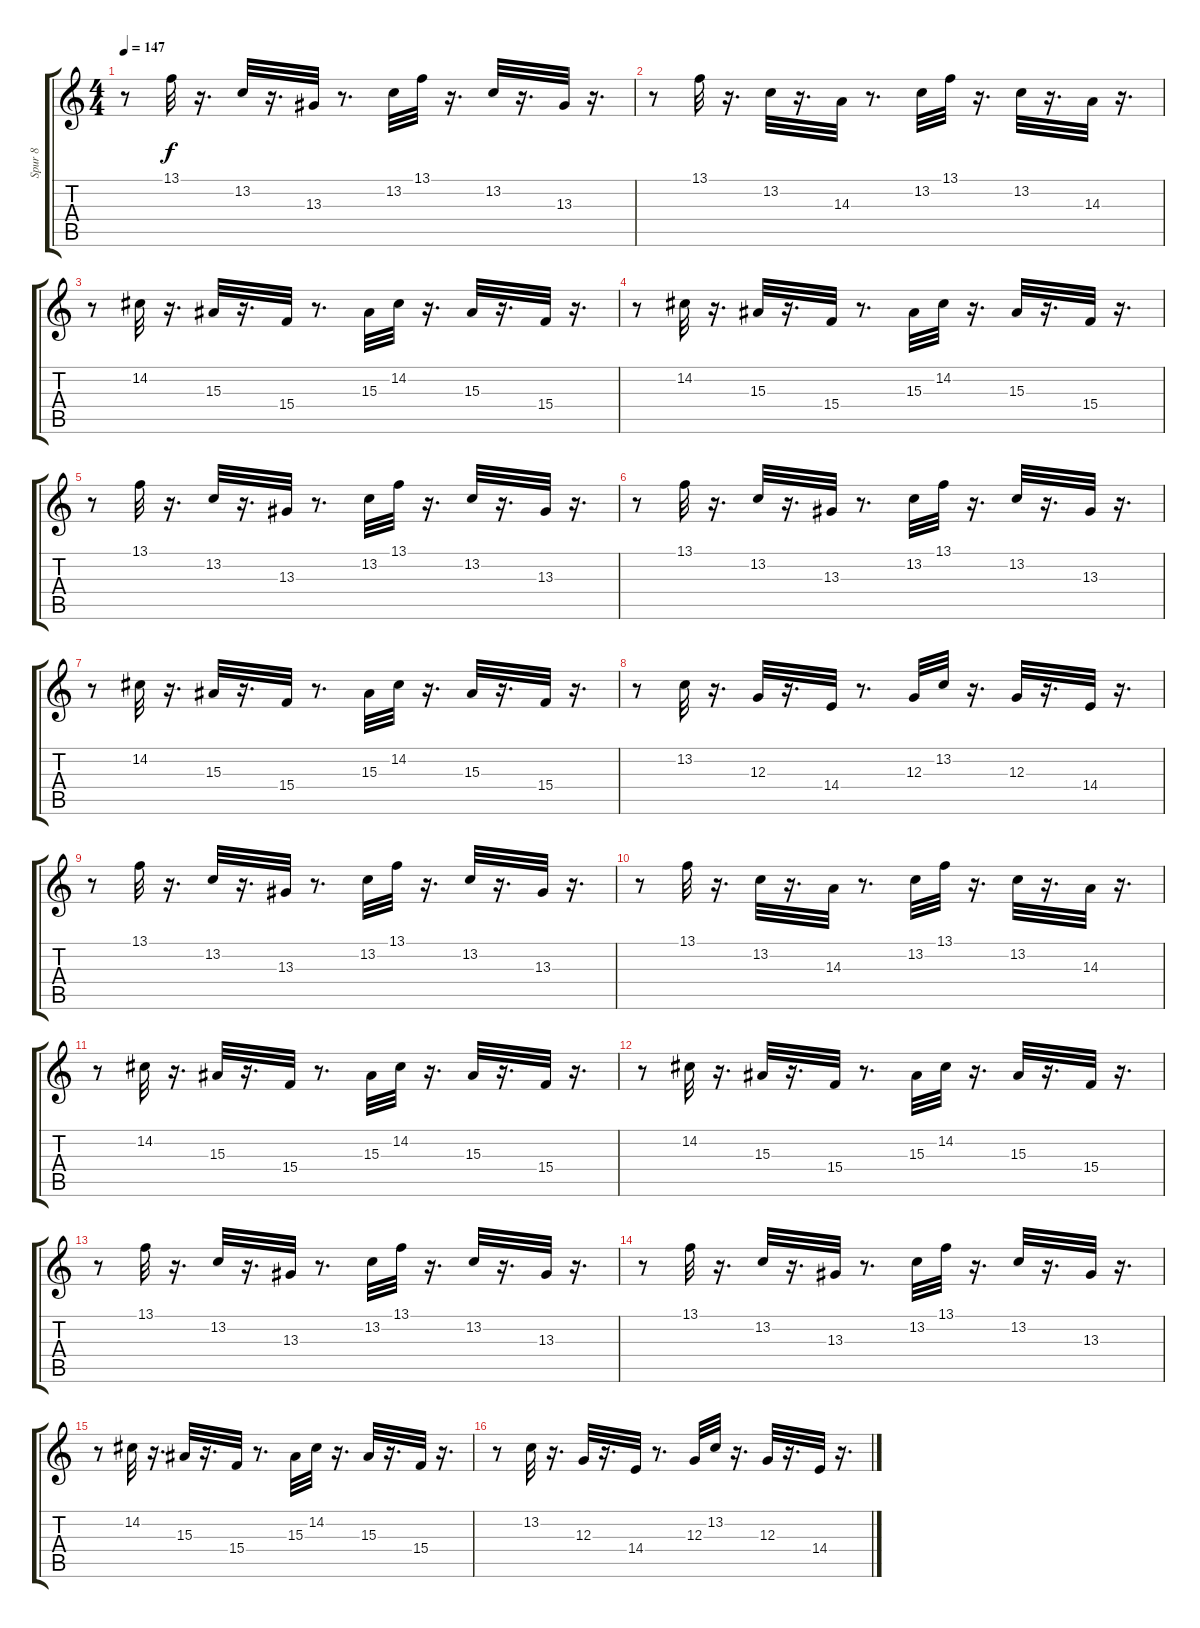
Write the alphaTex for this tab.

\track ("Spur 8" "Spur 8") {instrument musicbox}
\staff {score tabs}
\tuning (E4 B3 G3 D3 A2 E2) {hide}
\ts (4 4)
\tempo 147
\clef g2
\ks c
r.8{dy f} 13.1.32 r.16{d} 13.2.32 r.16{d} 13.3.32 r.8{d} 13.2.32 13.1.32 r.16{d} 13.2.32 r.16{d} 13.3.32 r.16{d} |
r.8 13.1.32 r.16{d} 13.2.32 r.16{d} 14.3.32 r.8{d} 13.2.32 13.1.32 r.16{d} 13.2.32 r.16{d} 14.3.32 r.16{d} |
r.8 14.2.32 r.16{d} 15.3.32 r.16{d} 15.4.32 r.8{d} 15.3.32 14.2.32 r.16{d} 15.3.32 r.16{d} 15.4.32 r.16{d} |
r.8 14.2.32 r.16{d} 15.3.32 r.16{d} 15.4.32 r.8{d} 15.3.32 14.2.32 r.16{d} 15.3.32 r.16{d} 15.4.32 r.16{d} |
r.8 13.1.32 r.16{d} 13.2.32 r.16{d} 13.3.32 r.8{d} 13.2.32 13.1.32 r.16{d} 13.2.32 r.16{d} 13.3.32 r.16{d} |
r.8 13.1.32 r.16{d} 13.2.32 r.16{d} 13.3.32 r.8{d} 13.2.32 13.1.32 r.16{d} 13.2.32 r.16{d} 13.3.32 r.16{d} |
r.8 14.2.32 r.16{d} 15.3.32 r.16{d} 15.4.32 r.8{d} 15.3.32 14.2.32 r.16{d} 15.3.32 r.16{d} 15.4.32 r.16{d} |
r.8 13.2.32 r.16{d} 12.3.32 r.16{d} 14.4.32 r.8{d} 12.3.32 13.2.32 r.16{d} 12.3.32 r.16{d} 14.4.32 r.16{d} |
r.8 13.1.32 r.16{d} 13.2.32 r.16{d} 13.3.32 r.8{d} 13.2.32 13.1.32 r.16{d} 13.2.32 r.16{d} 13.3.32 r.16{d} |
r.8 13.1.32 r.16{d} 13.2.32 r.16{d} 14.3.32 r.8{d} 13.2.32 13.1.32 r.16{d} 13.2.32 r.16{d} 14.3.32 r.16{d} |
r.8 14.2.32 r.16{d} 15.3.32 r.16{d} 15.4.32 r.8{d} 15.3.32 14.2.32 r.16{d} 15.3.32 r.16{d} 15.4.32 r.16{d} |
r.8 14.2.32 r.16{d} 15.3.32 r.16{d} 15.4.32 r.8{d} 15.3.32 14.2.32 r.16{d} 15.3.32 r.16{d} 15.4.32 r.16{d} |
r.8 13.1.32 r.16{d} 13.2.32 r.16{d} 13.3.32 r.8{d} 13.2.32 13.1.32 r.16{d} 13.2.32 r.16{d} 13.3.32 r.16{d} |
r.8 13.1.32 r.16{d} 13.2.32 r.16{d} 13.3.32 r.8{d} 13.2.32 13.1.32 r.16{d} 13.2.32 r.16{d} 13.3.32 r.16{d} |
r.8 14.2.32 r.16{d} 15.3.32 r.16{d} 15.4.32 r.8{d} 15.3.32 14.2.32 r.16{d} 15.3.32 r.16{d} 15.4.32 r.16{d} |
r.8 13.2.32 r.16{d} 12.3.32 r.16{d} 14.4.32 r.8{d} 12.3.32 13.2.32 r.16{d} 12.3.32 r.16{d} 14.4.32 r.16{d}
